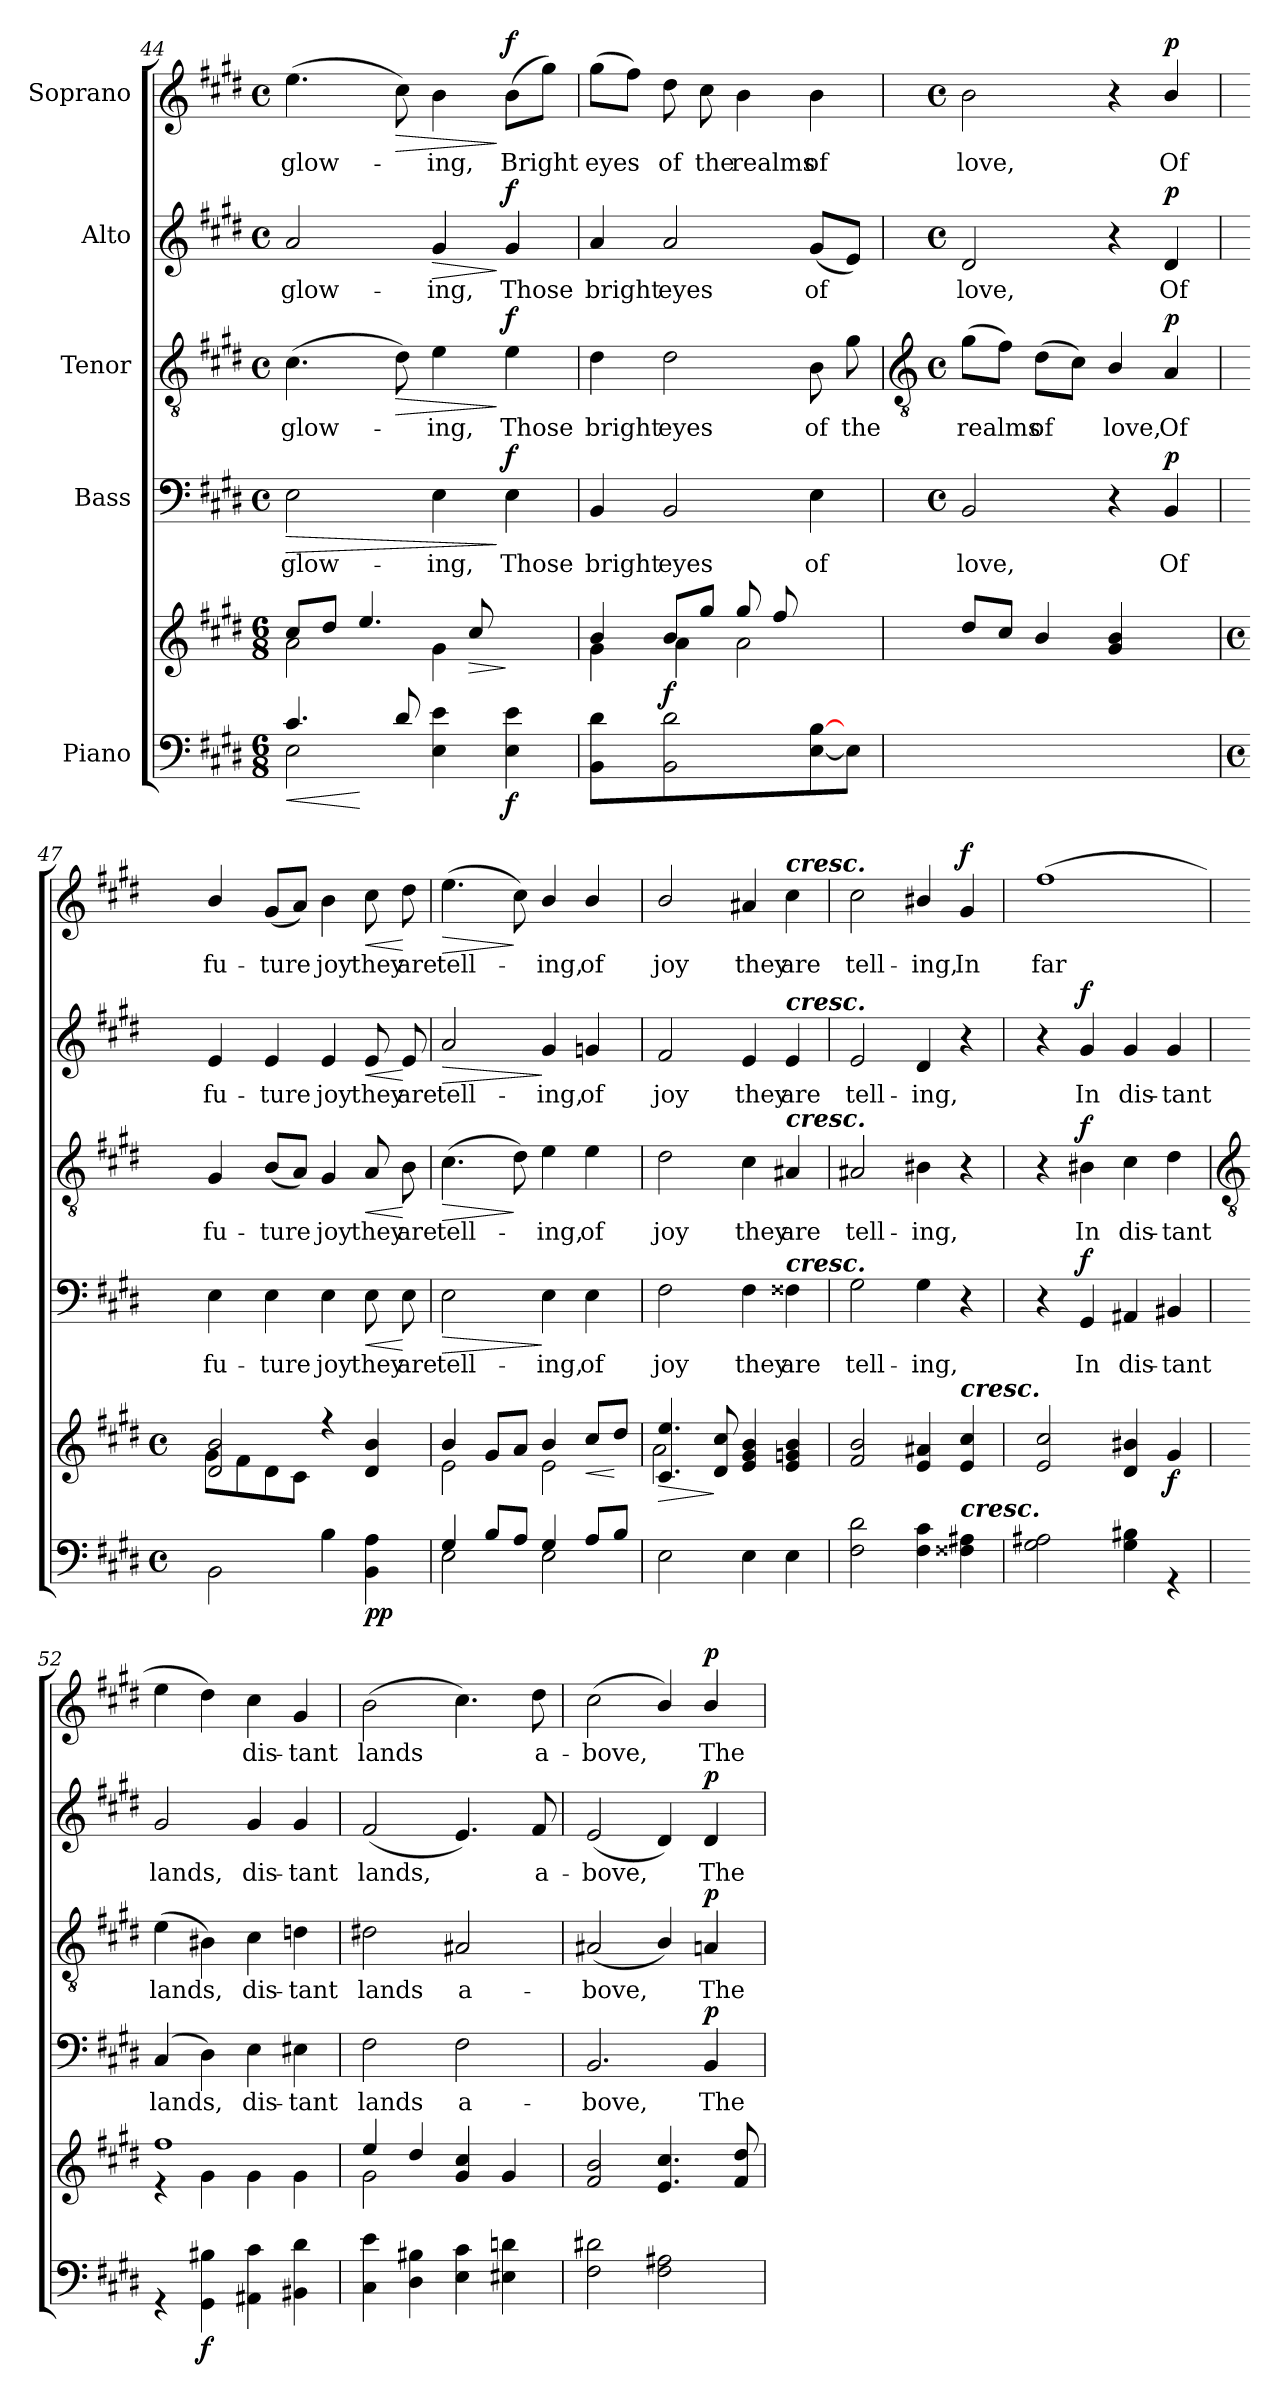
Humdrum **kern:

**kern	**kern	**dynam	**kern	**text	**dynam	**kern	**text	**dynam	**kern	**text	**dynam	**kern	**text	**dynam
*part5	*part5	*part5	*part4	*part4	*part4	*part3	*part3	*part3	*part2	*part2	*part2	*part1	*part1	*part1
*staff6	*staff5	*staff5/6	*staff4	*staff4	*staff4	*staff3	*staff3	*staff3	*staff2	*staff2	*staff2	*staff1	*staff1	*staff1
*I"Piano	*	*	*I"Bass	*	*	*I"Tenor	*	*	*I"Alto	*	*	*I"Soprano	*	*
*clefF4	*clefG2	*	*clefF4	*	*	*clefGv2	*	*	*clefG2	*	*	*clefG2	*	*
*k[f#c#g#d#]	*k[f#c#g#d#]	*	*k[f#c#g#d#]	*	*	*k[f#c#g#d#]	*	*	*k[f#c#g#d#]	*	*	*k[f#c#g#d#]	*	*
*E:	*E:	*	*E:	*	*	*E:	*	*	*E:	*	*	*E:	*	*
*M6/8	*M6/8	*	*M4/4	*	*	*M4/4	*	*	*M4/4	*	*	*M4/4	*	*
*	*	*	*met(c)	*	*	*met(c)	*	*	*met(c)	*	*	*met(c)	*	*
=44	=44	=44	=44	=44	=44	=44	=44	=44	=44	=44	=44	=44	=44	=44
*^	*	*	*	*	*	*	*	*	*	*	*	*	*	*
!	!	!	!LO:HP:b=2	!	!	!	!	!	!	!	!	!	!	!	!
!	!	!	!LO:HP:n=1:b	!	!LO:LY:b	!LO:HP:b	!	!LO:LY:b	!	!	!LO:LY:b	!	!	!LO:LY:b	!
*	*	*^	*	*	*	*	*	*	*	*	*	*	*	*	*
4.c#/	2E\	8cc#/L	2a\	> <	2E	glow-	>	(>4.c#	glow-	.	2a	glow-	.	(>4.ee	glow-	.
.	.	8dd#/J	.	.	.	.	.	.	.	.	.	.	.	.	.	.
.	.	4.ee/	.	[	.	.	.	.	.	.	.	.	.	.	.	.
!	!	!	!	!	!	!	!	!	!	!LO:HP:b	!	!	!	!	!	!LO:HP:b
8d#/	.	.	.	.	.	.	.	8d#)	.	>	.	.	.	8cc#)	.	>
!	!	!	!	!	!	!LO:LY:b	!	!	!LO:LY:b	!	!	!LO:LY:b	!LO:HP:b	!	!LO:LY:b	!
2ryy	4E\ 4e\	.	4g#\	.	4E	-ing,	.	4e	ing,	.	4g#	-ing,	>	4b	ing,	.
!	!	!	!	!LO:HP:b	!	!	!	!	!	!	!	!	!	!	!	!
.	.	8cc#/	.	>	.	.	.	.	.	.	.	.	.	.	.	.
!	!	!	!	!LO:DY:n=1:b=2	!	!LO:LY:b	!LO:DY:n=1:b	!	!LO:LY:b	!LO:DY:n=1:b	!	!LO:LY:b	!LO:DY:n=1:b	!	!LO:LY:b	!LO:DY:n=1:b
.	4E\ 4e\	4ryy	4ryy	] f	4E	Those	] f	4e	Those	] f	4g#	Those	] f	(>8bL	Bright	] f
.	.	.	.	.	.	.	.	.	.	.	.	.	.	8gg#J)	.	.
=45	=45	=45	=45	=45	=45	=45	=45	=45	=45	=45	=45	=45	=45	=45	=45	=45
!LO:N:vis=1	!	!	!	!	!	!LO:LY:b	!	!	!LO:LY:b	!	!	!LO:LY:b	!	!	!LO:LY:b	!
2.ryy	4BB\ 4d#\	4b/	4g#\	.	4BB	bright	.	4d#	bright	.	4a	bright	.	(>8gg#L	eyes	.
.	.	.	.	.	.	.	.	.	.	.	.	.	.	8ff#J)	.	.
!	!	!	!	!LO:DY:n=1:b	!	!LO:LY:b	!	!	!LO:LY:b	!	!	!LO:LY:b	!	!	!LO:LY:b	!
.	2BB\ 2d#\	8b/L	4a\	] f	2BB	eyes	.	2d#	eyes	.	2a	eyes	.	8dd#	of	.
!	!	!	!	!	!	!	!	!	!	!	!	!	!	!	!LO:LY:b	!
.	.	8gg#/J	.	.	.	.	.	.	.	.	.	.	.	8cc#	the	.
!	!	!	!	!	!	!	!	!	!	!	!	!	!	!	!LO:LY:b	!
.	.	8gg#/L	2a\	.	.	.	.	.	.	.	.	.	.	4b	realms	.
.	.	8ff#/	.	.	.	.	.	.	.	.	.	.	.	.	.	.
!	!	!	!	!	!	!LO:LY:b	!	!	!LO:LY:b	!	!	!LO:LY:b	!	!	!LO:LY:b	!
4ryy	[8E\ [8B\	4ryy	.	.	4E	of	.	8B	of	.	(<8g#L	of	.	4b	of	.
!	!	!	!	!	!	!	!	!	!LO:LY:b	!	!	!	!	!	!	!
.	8E\J]	.	.	.	.	.	.	8g#	the	.	8eJ)	.	.	.	.	.
*v	*v	*	*	*	*	*	*	*	*	*	*	*	*	*	*	*
*	*v	*v	*	*	*	*	*	*	*	*	*	*	*	*	*
!!LO:LB:g=z
=46	=46	=46	=46	=46	=46	=46	=46	=46	=46	=46	=46	=46	=46	=46
*	*	*	*	*	*	*clefGv2	*	*	*	*	*	*	*	*
*	*	*	*M4/4	*	*	*M4/4	*	*	*M4/4	*	*	*M4/4	*	*
*	*	*	*met(c)	*	*	*met(c)	*	*	*met(c)	*	*	*met(c)	*	*
*^	*	*	*	*	*	*	*	*	*	*	*	*	*	*
!	!	!	!	!	!LO:LY:b	!	!	!LO:LY:b	!	!	!LO:LY:b	!	!	!LO:LY:b	!
*v	*v	*	*	*	*	*	*	*	*	*	*	*	*	*	*
1ryy	8dd#/L	.	2BB	love,	.	(>8g#L	realms	.	2d#	love,	.	2b	love,	.
.	8cc#/J	.	.	.	.	8f#J)	.	.	.	.	.	.	.	.
!	!	!	!	!	!	!	!LO:LY:b	!	!	!	!	!	!	!
.	4b/	.	.	.	.	(>8d#L	of	.	.	.	.	.	.	.
.	.	.	.	.	.	8c#J)	.	.	.	.	.	.	.	.
!	!	!	!	!	!	!	!LO:LY:b	!	!	!	!	!	!	!
.	4g#/ 4b/	.	4r	.	.	4B/	love,	.	4r	.	.	4r	.	.
!	!	!	!	!LO:LY:b	!LO:DY:b	!	!LO:LY:b	!LO:DY:b	!	!LO:LY:b	!LO:DY:b	!	!LO:LY:b	!LO:DY:b
.	4ryy	.	4BB	Of	p	4A	Of	p	4d#	Of	p	4b/	Of	p
!!LO:LB:g=z
=47	=47	=47	=47	=47	=47	=47	=47	=47	=47	=47	=47	=47	=47	=47
*M4/4	*M4/4	*	*	*	*	*	*	*	*	*	*	*	*	*
*met(c)	*met(c)	*	*	*	*	*	*	*	*	*	*	*	*	*
*^	*^	*	*	*	*	*	*	*	*	*	*	*	*	*
*	*	*	*^	*	*	*	*	*	*	*	*	*	*	*	*	*
!	!	!	!	!	!	!	!LO:LY:b	!	!	!LO:LY:b	!	!	!LO:LY:b	!	!	!LO:LY:b	!
2ryy	2BB\	2d#/ 2b/	1ryy	8g#\L	.	4E	fu-	.	4G#	fu-	.	4e	fu-	.	4b/	fu-	.
.	.	.	.	8f#\	.	.	.	.	.	.	.	.	.	.	.	.	.
!	!	!	!	!	!	!	!LO:LY:b	!	!	!LO:LY:b	!	!	!LO:LY:b	!	!	!LO:LY:b	!
.	.	.	.	8d#\	.	4E	-ture	.	(<8BL	-ture	.	4e	-ture	.	(<8g#L	-ture	.
.	.	.	.	8c#\J	.	.	.	.	8AJ)	.	.	.	.	.	8aJ)	.	.
!	!	!	!	!	!	!	!LO:LY:b	!	!	!LO:LY:b	!	!	!LO:LY:b	!	!	!LO:LY:b	!
2ryy	4B\	4r	.	2ryy	.	4E	joy	.	4G#	joy	.	4e	joy	.	4b	joy	.
!	!	!	!	!	!LO:DY:b=2	!	!LO:LY:b	!LO:HP:b	!	!LO:LY:b	!LO:HP:b	!	!LO:LY:b	!LO:HP:b	!	!LO:LY:b	!LO:HP:b
!	!	!	!	!	!LO:DY:n=1:b	!	!	!	!	!	!	!	!	!	!	!	!
.	4BB\ 4A\	4d#/ 4b/	.	.	p p	8E	they	<	8A	they	<	8e	they	<	8cc#	they	<
!	!	!	!	!	!	!	!LO:LY:b	!	!	!LO:LY:b	!	!	!LO:LY:b	!	!	!LO:LY:b	!
.	.	.	.	.	.	8E	are	[	8B	are	[	8e	are	[	8dd#	are	[
*	*	*	*v	*v	*	*	*	*	*	*	*	*	*	*	*	*	*
=48	=48	=48	=48	=48	=48	=48	=48	=48	=48	=48	=48	=48	=48	=48	=48	=48
!	!	!	!	!	!	!LO:LY:b	!LO:HP:b	!	!LO:LY:b	!LO:HP:b	!	!LO:LY:b	!LO:HP:b	!	!LO:LY:b	!LO:HP:b
4G#/	2E\	4b/	2e\	.	2E	tell-	>	(>4.c#	tell-	>	2a	tell-	>	(>4.ee	tell-	>
8B/L	.	8g#/L	.	.	.	.	.	.	.	.	.	.	.	.	.	.
8A/J	.	8a/J	.	.	.	.	.	8d#)	.	]	.	.	.	8cc#)	.	]
!	!	!	!	!	!	!LO:LY:b	!	!	!LO:LY:b	!	!	!LO:LY:b	!	!	!LO:LY:b	!
4G#/	2E\	4b/	2e\	.	4E	-ing,	]	4e	ing,	.	4g#	-ing,	]	4b/	ing,	.
!	!	!	!	!LO:HP:b	!	!LO:LY:b	!	!	!LO:LY:b	!	!	!LO:LY:b	!	!	!LO:LY:b	!
8A/L	.	8cc#/L	.	<	4E	of	.	4e	of	.	4gn	of	.	4b/	of	.
8B/J	.	8dd#/J	.	[	.	.	.	.	.	.	.	.	.	.	.	.
=49	=49	=49	=49	=49	=49	=49	=49	=49	=49	=49	=49	=49	=49	=49	=49	=49
!	!	!	!	!LO:HP:b	!	!LO:LY:b	!	!	!LO:LY:b	!	!	!LO:LY:b	!	!	!LO:LY:b	!
1ryy	2E\	4.c#/ 4.ee/	2a\	>	2F#	joy	.	2d#	joy	.	2f#	joy	.	2b/	joy	.
.	.	8d#/ 8cc#/	.	]	.	.	.	.	.	.	.	.	.	.	.	.
!	!	!	!	!	!	!LO:LY:b	!	!	!LO:LY:b	!	!	!LO:LY:b	!	!	!LO:LY:b	!
.	4E\	4e/ 4g#/ 4b/	2ryy	.	4F#	they	.	4c#	they	.	4e	they	.	4a#X	they	.
!	!	!	!	!	!	!	!	!	!	!	!	!	!	!LO:TX:a:Bi:t=cresc.	!	!
!	!	!	!	!	!	!	!	!	!	!	!LO:TX:a:Bi:t=cresc.	!	!	!	!	!
!	!	!	!	!	!	!	!	!LO:TX:a:Bi:t=cresc.	!	!	!	!	!	!	!	!
!	!	!	!	!	!LO:TX:a:Bi:t=cresc.	!	!	!	!	!	!	!	!	!	!	!
!	!	!	!	!	!	!LO:LY:b	!	!	!LO:LY:b	!	!	!LO:LY:b	!	!	!LO:LY:b	!
.	4E\	4e/ 4gn/ 4b/	.	.	4F##X	are	.	4A#X	are	.	4e	are	.	4cc#	are	.
=50	=50	=50	=50	=50	=50	=50	=50	=50	=50	=50	=50	=50	=50	=50	=50	=50
!	!	!	!	!	!	!LO:LY:b	!	!	!LO:LY:b	!	!	!LO:LY:b	!	!	!LO:LY:b	!
1ryy	2F#\ 2d#\	2f#/ 2b/	1ryy	.	2G#	tell-	.	2A#X	tell-	.	2e	tell-	.	2cc#	tell-	.
!	!	!	!	!	!	!LO:LY:b	!	!	!LO:LY:b	!	!	!LO:LY:b	!	!	!LO:LY:b	!
.	4F#\ 4c#\	4e/ 4a#X/	.	.	4G#	-ing,	.	4B#X	-ing,	.	4d#	-ing,	.	4b#X/	-ing,	.
!	!	!LO:TX:a:Bi:t=cresc.	!	!	!	!	!	!	!	!	!	!	!	!	!	!
!	!LO:TX:a:Bi:t=cresc.	!	!	!	!	!	!	!	!	!	!	!	!	!	!	!
!	!	!	!	!	!	!	!	!	!	!	!	!	!	!	!LO:LY:b	!LO:DY:b
.	4F##X\ 4A#X\	4e/ 4cc#/	.	.	4r	.	.	4r	.	.	4r	.	.	4g#	In	f
=51	=51	=51	=51	=51	=51	=51	=51	=51	=51	=51	=51	=51	=51	=51	=51	=51
!	!	!	!	!	!	!	!	!	!	!	!	!	!	!	!LO:LY:b	!
1ryy	2G#\ 2A#X\	2e/ 2cc#/	1ryy	.	4r	.	.	4r	.	.	4r	.	.	(>1ff#	far	.
!	!	!	!	!	!	!LO:LY:b	!LO:DY:b	!	!LO:LY:b	!LO:DY:b	!	!LO:LY:b	!LO:DY:b	!	!	!
.	.	.	.	.	4GG#	In	f	4B#X	In	f	4g#	In	f	.	.	.
!	!	!	!	!	!	!LO:LY:b	!	!	!LO:LY:b	!	!	!LO:LY:b	!	!	!	!
.	4G#\ 4B#X\	4d#/ 4b#X/	.	.	4AA#X	dis-	.	4c#	dis-	.	4g#	dis-	.	.	.	.
!	!	!	!	!LO:DY:b	!	!LO:LY:b	!	!	!LO:LY:b	!	!	!LO:LY:b	!	!	!	!
.	4r	4g#/	.	f	4BB#X	-tant	.	4d#	-tant	.	4g#	-tant	.	.	.	.
!!LO:LB:g=z
=52	=52	=52	=52	=52	=52	=52	=52	=52	=52	=52	=52	=52	=52	=52	=52	=52
*	*	*	*	*	*	*	*	*clefGv2	*	*	*	*	*	*	*	*
!	!	!	!	!	!	!LO:LY:b	!	!	!LO:LY:b	!	!	!LO:LY:b	!	!	!	!
1ryy	4r	1ff#/	4r	.	(<4C#	lands,	.	(>4e	lands,	.	2g#	lands,	.	4ee	.	.
!	!	!	!	!LO:DY:b=2	!	!	!	!	!	!	!	!	!	!	!	!
.	4GG#\ 4B#X\	.	4g#\	f	4D#)	.	.	4B#X)	.	.	.	.	.	4dd#)	.	.
!	!	!	!	!	!	!LO:LY:b	!	!	!LO:LY:b	!	!	!LO:LY:b	!	!	!LO:LY:b	!
.	4AA#X\ 4c#\	.	4g#\	.	4E	dis-	.	4c#	dis-	.	4g#	dis-	.	4cc#	dis-	.
!	!	!	!	!	!	!LO:LY:b	!	!	!LO:LY:b	!	!	!LO:LY:b	!	!	!LO:LY:b	!
.	4BB#X\ 4d#\	.	4g#\	.	4E#X	-tant	.	4dn	-tant	.	4g#	-tant	.	4g#	-tant	.
!!LO:LB:g=z
=53	=53	=53	=53	=53	=53	=53	=53	=53	=53	=53	=53	=53	=53	=53	=53	=53
!	!	!	!	!	!	!LO:LY:b	!	!	!LO:LY:b	!	!	!LO:LY:b	!	!	!LO:LY:b	!
1ryy	4C#\ 4e\	4ee/	2g#\	.	2F#	lands	.	2d#X	lands	.	(<2f#	lands,	.	(>2b	lands	.
.	4D#\ 4B#X\	4dd#/	.	.	.	.	.	.	.	.	.	.	.	.	.	.
!	!	!	!	!	!	!LO:LY:b	!	!	!LO:LY:b	!	!	!	!	!	!	!
.	4E\ 4c#\	4g#/ 4cc#/	2ryy	.	2F#	a-	.	2A#X	a-	.	4.e)	.	.	4.cc#)	.	.
.	4E#X\ 4dn\	4g#/	.	.	.	.	.	.	.	.	.	.	.	.	.	.
!	!	!	!	!	!	!	!	!	!	!	!	!LO:LY:b	!	!	!LO:LY:b	!
.	.	.	.	.	.	.	.	.	.	.	8f#	a-	.	8dd#	a-	.
=54	=54	=54	=54	=54	=54	=54	=54	=54	=54	=54	=54	=54	=54	=54	=54	=54
!	!	!	!	!	!	!LO:LY:b	!	!	!LO:LY:b	!	!	!LO:LY:b	!	!	!LO:LY:b	!
1ryy	2F#\ 2d#X\	2f#/ 2b/	1ryy	.	2.BB	-bove,	.	(<2A#X	-bove,	.	(<2e	-bove,	.	(<2cc#	-bove,	.
.	2F#\ 2A#X\	4.e/ 4.cc#/	.	.	.	.	.	4B/)	.	.	4d#)	.	.	4b/)	.	.
!	!	!	!	!	!	!LO:LY:b	!LO:DY:b	!	!LO:LY:b	!LO:DY:b	!	!LO:LY:b	!LO:DY:b	!	!LO:LY:b	!LO:DY:b
.	.	.	.	.	4BB	The	p	4An	The	p	4d#	The	p	4b/	The	p
.	.	8f#/ 8dd#/	.	.	.	.	.	.	.	.	.	.	.	.	.	.
*v	*v	*	*	*	*	*	*	*	*	*	*	*	*	*	*	*
*	*v	*v	*	*	*	*	*	*	*	*	*	*	*	*	*
=	=	=	=	=	=	=	=	=	=	=	=	=	=	=
*-	*-	*-	*-	*-	*-	*-	*-	*-	*-	*-	*-	*-	*-	*-
